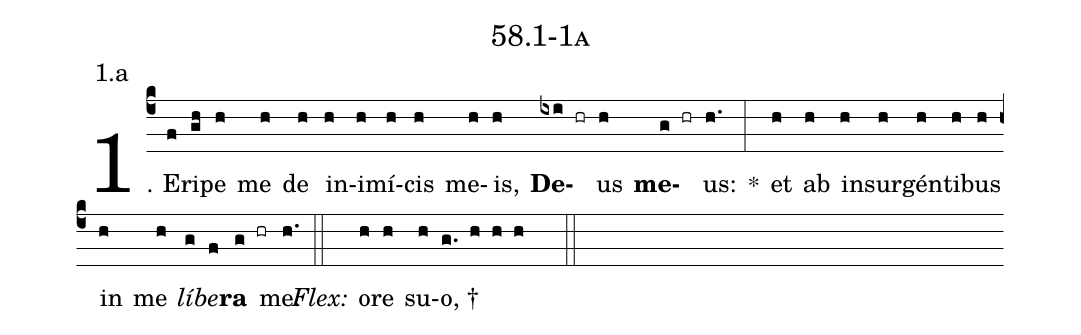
name: 58.1-1a;
annotation: 1.a;
%%
(c4)1. E(f)ri(gh)pe(h) me(h) de(h) in(h)i(h)mí(h)cis(h) me(h)is,(h) <b>De</b>(ixi hr)us(h) <b>me</b>(g hr)us:(h.) *(:) et(h) ab(h) in(h)sur(h)gén(h)ti(h)bus(h) in(h) me(h) <i>lí</i>(g)<i>be</i>(f)<b>ra</b>(g hr) me.(h.) (::)
<i>Flex:</i>()  o(h)re(h) su(h)o, †(g. h h h  ::)
